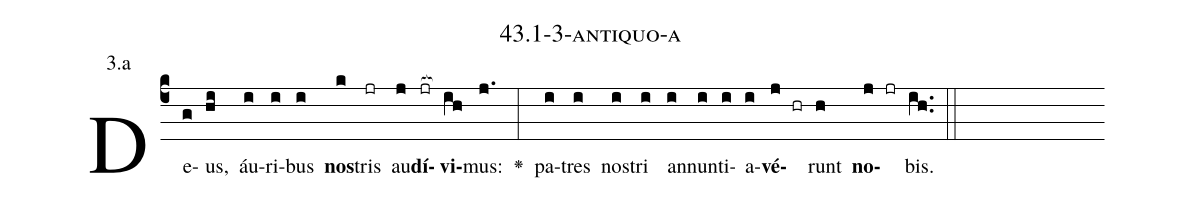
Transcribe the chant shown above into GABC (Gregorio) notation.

name: 43.1-3-antiquo-a;
annotation: 3.a;
%%
(c4)De(g)us,(hi) áu(i)ri(i)bus(i) <b>nos</b>(k)tris(jr) au(j)<b>dí</b>(jr[ocb:1{])<b>vi</b>(ih[ocb:0}])mus:(j.) <v>\greheightstar</v>(:) pa(i)tres(i) nos(i)tri(i) an(i)nun(i)ti(i)a(i)<b>vé</b>(j hr)runt(h) <b>no</b>(j jr)bis.(ih..) (::)


%E(i) u(i) o(j) u(h) a(j) e.(ih..) (::)
